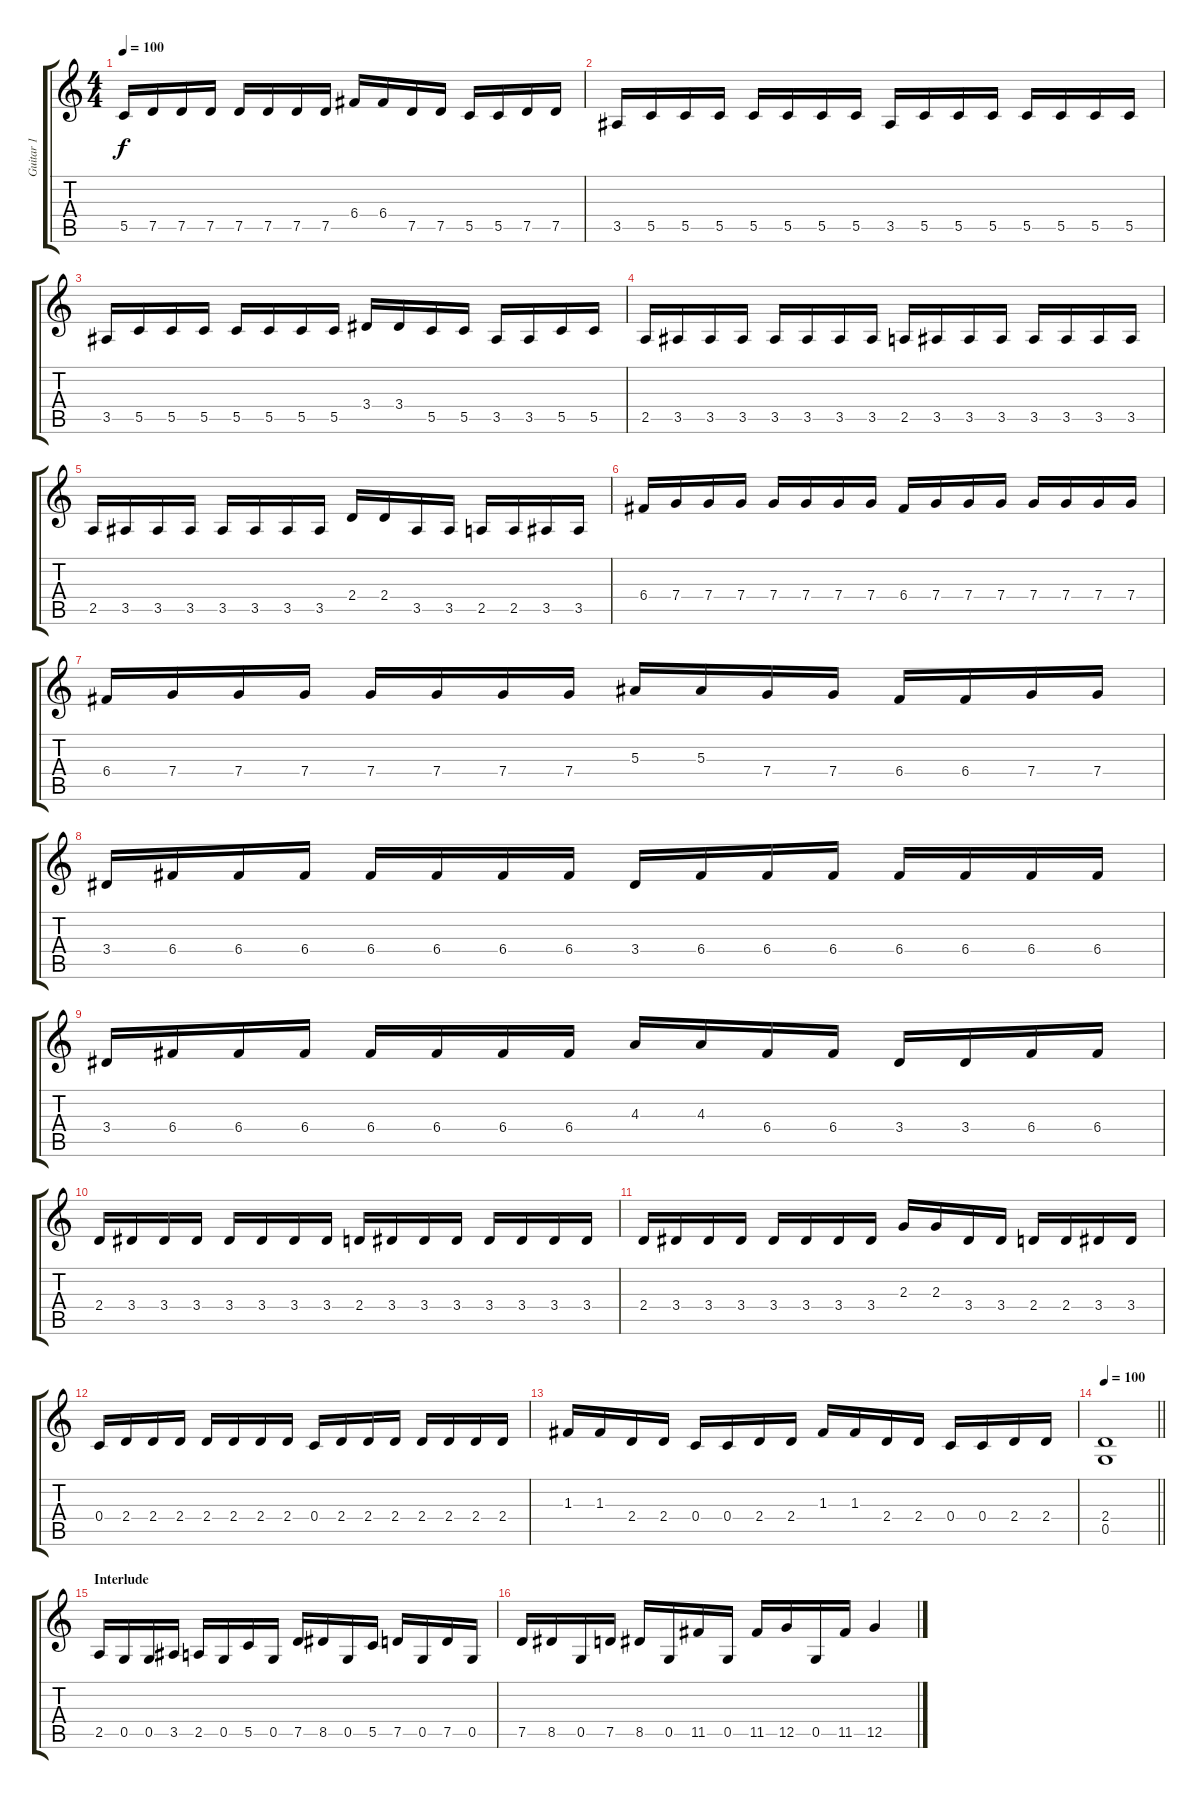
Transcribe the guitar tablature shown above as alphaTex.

\track ("Guitar 1" "Guitar 1") {instrument distortionguitar}
\staff {score tabs}
\tuning (D4 A3 F3 C3 G2 D2) {hide}
\ts (4 4)
\tempo 100
\clef g2
\ks c
5.5.16{dy f} 7.5.16 7.5.16 7.5.16 7.5.16 7.5.16 7.5.16 7.5.16 6.4.16 6.4.16 7.5.16 7.5.16 5.5.16 5.5.16 7.5.16 7.5.16 |
3.5.16 5.5.16 5.5.16 5.5.16 5.5.16 5.5.16 5.5.16 5.5.16 3.5.16 5.5.16 5.5.16 5.5.16 5.5.16 5.5.16 5.5.16 5.5.16 |
3.5.16 5.5.16 5.5.16 5.5.16 5.5.16 5.5.16 5.5.16 5.5.16 3.4.16 3.4.16 5.5.16 5.5.16 3.5.16 3.5.16 5.5.16 5.5.16 |
2.5.16 3.5.16 3.5.16 3.5.16 3.5.16 3.5.16 3.5.16 3.5.16 2.5.16 3.5.16 3.5.16 3.5.16 3.5.16 3.5.16 3.5.16 3.5.16 |
2.5.16 3.5.16 3.5.16 3.5.16 3.5.16 3.5.16 3.5.16 3.5.16 2.4.16 2.4.16 3.5.16 3.5.16 2.5.16 2.5.16 3.5.16 3.5.16 |
6.4.16 7.4.16 7.4.16 7.4.16 7.4.16 7.4.16 7.4.16 7.4.16 6.4.16 7.4.16 7.4.16 7.4.16 7.4.16 7.4.16 7.4.16 7.4.16 |
6.4.16 7.4.16 7.4.16 7.4.16 7.4.16 7.4.16 7.4.16 7.4.16 5.3.16 5.3.16 7.4.16 7.4.16 6.4.16 6.4.16 7.4.16 7.4.16 |
3.4.16 6.4.16 6.4.16 6.4.16 6.4.16 6.4.16 6.4.16 6.4.16 3.4.16 6.4.16 6.4.16 6.4.16 6.4.16 6.4.16 6.4.16 6.4.16 |
3.4.16 6.4.16 6.4.16 6.4.16 6.4.16 6.4.16 6.4.16 6.4.16 4.3.16 4.3.16 6.4.16 6.4.16 3.4.16 3.4.16 6.4.16 6.4.16 |
2.4.16 3.4.16 3.4.16 3.4.16 3.4.16 3.4.16 3.4.16 3.4.16 2.4.16 3.4.16 3.4.16 3.4.16 3.4.16 3.4.16 3.4.16 3.4.16 |
2.4.16 3.4.16 3.4.16 3.4.16 3.4.16 3.4.16 3.4.16 3.4.16 2.3.16 2.3.16 3.4.16 3.4.16 2.4.16 2.4.16 3.4.16 3.4.16 |
0.4.16 2.4.16 2.4.16 2.4.16 2.4.16 2.4.16 2.4.16 2.4.16 0.4.16 2.4.16 2.4.16 2.4.16 2.4.16 2.4.16 2.4.16 2.4.16 |
1.3.16 1.3.16 2.4.16 2.4.16 0.4.16 0.4.16 2.4.16 2.4.16 1.3.16 1.3.16 2.4.16 2.4.16 0.4.16 0.4.16 2.4.16 2.4.16 |
\tempo 100
\barLineRight lightlight
(2.4 0.5).1 |
\section ("" "Interlude")
2.5.16 0.5.16 0.5.16 3.5.16 2.5.16 0.5.16 5.5.16 0.5.16 7.5.16 8.5.16 0.5.16 5.5.16 7.5.16 0.5.16 7.5.16 0.5.16 |
7.5.16 8.5.16 0.5.16 7.5.16 8.5.16 0.5.16 11.5.16 0.5.16 11.5.16 12.5.16 0.5.16 11.5.16 12.5.4
